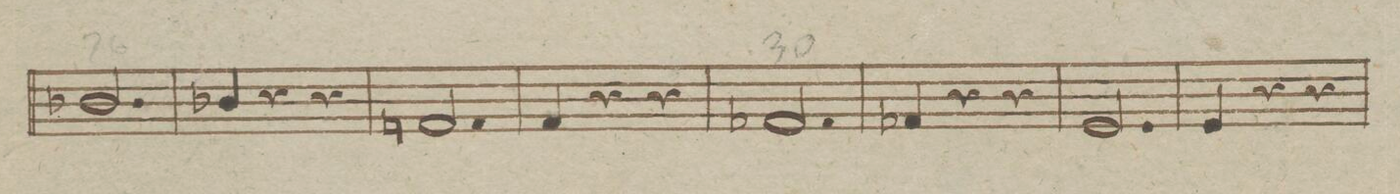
**kern	**dynam
*I"Trombono.	*
*clefF4	*
*k[b-e-]	*
*M3/4	*
2.D-X/	.
=27	=27
4D-X/	.
4r	.
4r	.
=28	=28
2.AAn/	.
=29	=29
4AAn/	.
4r	.
4r	.
=30	=30
2.AA-X/	.
=31	=31
4AA-X/	.
4r	.
4r	.
=32	=32
2.GG/	.
=33	=33
4GG/	.
4r	.
4r	.
=34	=34
*-	*-
